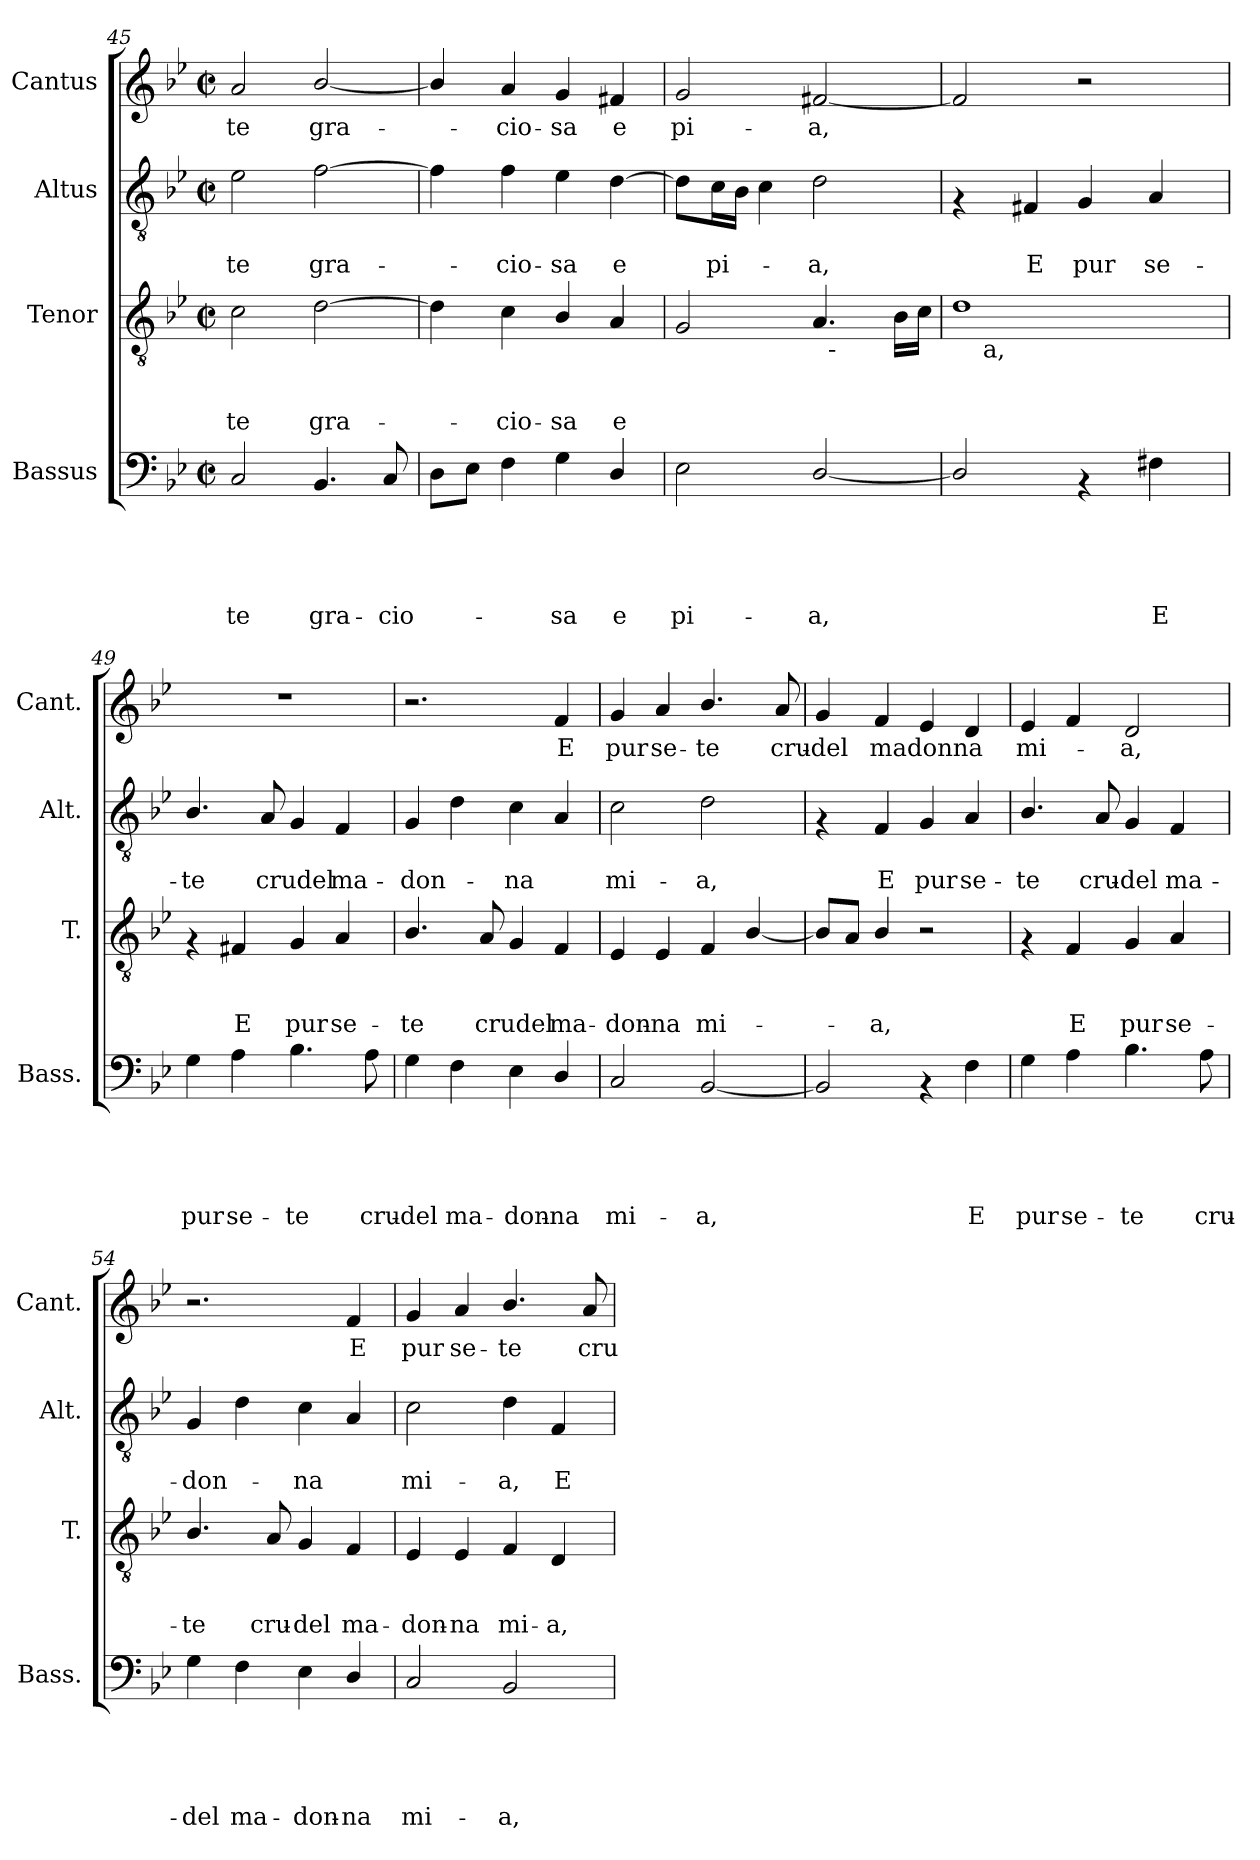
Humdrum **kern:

**kern	**text	**text	**text	**text	**text	**kern	**text	**text	**text	**kern	**text	**text	**kern	**text
*part4	*part4	*part4	*part4	*part4	*part4	*part3	*part3	*part3	*part3	*part2	*part2	*part2	*part1	*part1
*staff4	*staff4	*staff4	*staff4	*staff4	*staff4	*staff3	*staff3	*staff3	*staff3	*staff2	*staff2	*staff2	*staff1	*staff1
*I"Bassus	*	*	*	*	*	*I"Tenor	*	*	*	*I"Altus	*	*	*I"Cantus	*
*I'Bass.	*	*	*	*	*	*I'T.	*	*	*	*I'Alt.	*	*	*I'Cant.	*
*clefF4	*	*	*	*	*	*clefGv2	*	*	*	*clefGv2	*	*	*clefG2	*
*k[b-e-]	*	*	*	*	*	*k[b-e-]	*	*	*	*k[b-e-]	*	*	*k[b-e-]	*
*B-:	*	*	*	*	*	*B-:	*	*	*	*B-:	*	*	*B-:	*
*M2/2	*	*	*	*	*	*M2/2	*	*	*	*M2/2	*	*	*M2/2	*
*met(c|)	*	*	*	*	*	*met(c|)	*	*	*	*met(c|)	*	*	*met(c|)	*
=45	=45	=45	=45	=45	=45	=45	=45	=45	=45	=45	=45	=45	=45	=45
!	!	!	!	!	!LO:LY:b	!	!	!	!LO:LY:b	!	!	!LO:LY:b	!	!LO:LY:b
2C/	.	.	.	.	-te	2c\	.	.	-te	2e-\	.	-te	2a/	-te
!	!	!	!	!	!LO:LY:b	!	!	!	!LO:LY:b	!	!	!LO:LY:b	!	!LO:LY:b
4.BB-/	.	.	.	.	gra-	[>2d\	.	.	gra-	[>2f\	.	gra-	[<2b-/	gra-
!	!	!	!	!	!LO:LY:b	!	!	!	!	!	!	!	!	!
8C/	.	.	.	.	-cio-	.	.	.	.	.	.	.	.	.
=46	=46	=46	=46	=46	=46	=46	=46	=46	=46	=46	=46	=46	=46	=46
8D\L	.	.	.	.	.	4d\]	.	.	.	4f\]	.	.	4b-/]	.
8E-\J	.	.	.	.	.	.	.	.	.	.	.	.	.	.
!	!	!	!	!	!	!	!	!	!LO:LY:b	!	!	!LO:LY:b	!	!LO:LY:b
4F\	.	.	.	.	.	4c\	.	.	-cio-	4f\	.	-cio-	4a/	-cio-
!	!	!	!	!	!LO:LY:b	!	!	!	!LO:LY:b	!	!	!LO:LY:b	!	!LO:LY:b
4G\	.	.	.	.	-sa	4B-/	.	.	-sa	4e-\	.	-sa	4g/	-sa
!	!	!	!	!	!LO:LY:b	!	!	!	!LO:LY:b	!	!	!LO:LY:b	!	!LO:LY:b
4D/	.	.	.	.	e	4A/	.	.	e	[<4d\	.	e	4f#X/	e
!!LO:PB:g=z
=47	=47	=47	=47	=47	=47	=47	=47	=47	=47	=47	=47	=47	=47	=47
!	!	!	!	!	!	!LO:TX:b:t=pi	!	!	!	!	!	!	!	!
!	!	!	!	!	!LO:LY:b	!	!	!	!	!	!	!	!	!LO:LY:b
*	*	*	*	*	*	*^	*	*	*	*	*	*	*	*
2E-\	.	.	.	.	pi-	2G/	2ryy	.	.	.	8d\L]	.	.	2g/	pi-
!	!	!	!	!	!	!	!	!	!	!	!	!	!LO:LY:b	!	!
.	.	.	.	.	.	.	.	.	.	.	16c\L	.	pi-	.	.
.	.	.	.	.	.	.	.	.	.	.	16B-\JJ	.	.	.	.
.	.	.	.	.	.	.	.	.	.	.	4c\	.	.	.	.
!	!	!	!	!	!LO:LY:b	!	!	!	!	!	!	!	!LO:LY:b	!	!LO:LY:b
[<2D/	.	.	.	.	-a,	4.A/	32ryy	.	.	.	2d\	.	-a,	[<2f#X/	-a,
!	!	!	!	!	!	!	!LO:TX:b:t=-	!	!	!	!	!	!	!	!
.	.	.	.	.	.	.	4...ryy	.	.	.	.	.	.	.	.
.	.	.	.	.	.	16B-\LL	.	.	.	.	.	.	.	.	.
.	.	.	.	.	.	16c\JJ	.	.	.	.	.	.	.	.	.
=48	=48	=48	=48	=48	=48	=48	=48	=48	=48	=48	=48	=48	=48	=48	=48
2D/]	.	.	.	.	.	1d	16.ryy	.	.	.	4rF	.	.	2f#/]	.
!	!	!	!	!	!	!	!LO:TX:b:t=a,	!	!	!	!	!	!	!	!
.	.	.	.	.	.	.	2ryy	.	.	.	.	.	.	.	.
!	!	!	!	!	!	!	!	!	!	!	!	!	!LO:LY:b	!	!
.	.	.	.	.	.	.	.	.	.	.	4F#X/	.	E	.	.
!	!	!	!	!	!	!	!	!	!	!	!	!	!LO:LY:b	!	!
4rAA	.	.	.	.	.	.	.	.	.	.	4G/	.	pur	2r	.
.	.	.	.	.	.	.	4ryy	.	.	.	.	.	.	.	.
!	!	!	!	!	!LO:LY:b	!	!	!	!	!	!	!	!LO:LY:b	!	!
4F#X\	.	.	.	.	E	.	.	.	.	.	4A/	.	se-	.	.
.	.	.	.	.	.	.	8ryy	.	.	.	.	.	.	.	.
.	.	.	.	.	.	.	32ryy	.	.	.	.	.	.	.	.
=49	=49	=49	=49	=49	=49	=49	=49	=49	=49	=49	=49	=49	=49	=49	=49
!	!	!	!	!	!LO:LY:b	!	!	!	!	!	!	!	!LO:LY:b	!	!
*	*	*	*	*	*	*v	*v	*	*	*	*	*	*	*	*
4G\	.	.	.	.	pur	4rF	.	.	.	4.B-/	.	-te	1r	.
!	!	!	!	!	!LO:LY:b	!	!	!	!LO:LY:b	!	!	!	!	!
4A\	.	.	.	.	se-	4F#X/	.	.	E	.	.	.	.	.
!	!	!	!	!	!	!	!	!	!	!	!	!LO:LY:b	!	!
.	.	.	.	.	.	.	.	.	.	8A/	.	crudel	.	.
!	!	!	!	!	!LO:LY:b	!	!	!	!LO:LY:b	!	!	!	!	!
4.B-\	.	.	.	.	-te	4G/	.	.	pur	4G/	.	.	.	.
!	!	!	!	!	!	!	!	!	!LO:LY:b	!	!	!LO:LY:b	!	!
.	.	.	.	.	.	4A/	.	.	se-	4F/	.	ma-	.	.
!	!	!	!	!	!LO:LY:b	!	!	!	!	!	!	!	!	!
8A\	.	.	.	.	cru-	.	.	.	.	.	.	.	.	.
=50	=50	=50	=50	=50	=50	=50	=50	=50	=50	=50	=50	=50	=50	=50
!	!	!	!	!	!LO:LY:b	!	!	!	!LO:LY:b	!	!	!LO:LY:b	!	!
4G\	.	.	.	.	-del	4.B-/	.	.	-te	4G/	.	-don-	2.r	.
!	!	!	!	!	!LO:LY:b	!	!	!	!	!	!	!	!	!
4F\	.	.	.	.	ma-	.	.	.	.	4d\	.	.	.	.
!	!	!	!	!	!	!	!	!	!LO:LY:b	!	!	!	!	!
.	.	.	.	.	.	8A/	.	.	crudel	.	.	.	.	.
!	!	!	!	!	!LO:LY:b	!	!	!	!	!	!	!LO:LY:b	!	!
4E-\	.	.	.	.	-don-	4G/	.	.	.	4c\	.	-na	.	.
!	!	!	!	!	!LO:LY:b	!	!	!	!LO:LY:b	!	!	!	!	!LO:LY:b
4D/	.	.	.	.	-na	4F/	.	.	ma-	4A/	.	.	4f/	E
=51	=51	=51	=51	=51	=51	=51	=51	=51	=51	=51	=51	=51	=51	=51
!	!	!	!	!	!LO:LY:b	!	!	!	!LO:LY:b	!	!	!LO:LY:b	!	!LO:LY:b
2C/	.	.	.	.	mi-	4E-/	.	.	-don-	2c\	.	mi-	4g/	pur
!	!	!	!	!	!	!	!	!	!LO:LY:b	!	!	!	!	!LO:LY:b
.	.	.	.	.	.	4E-/	.	.	-na	.	.	.	4a/	se-
!	!	!	!	!	!LO:LY:b	!	!	!	!LO:LY:b	!	!	!LO:LY:b	!	!LO:LY:b
[<2BB-/	.	.	.	.	-a,	4F/	.	.	mi-	2d\	.	-a,	4.b-/	-te
.	.	.	.	.	.	[<4B-/	.	.	.	.	.	.	.	.
!	!	!	!	!	!	!	!	!	!	!	!	!	!	!LO:LY:b
.	.	.	.	.	.	.	.	.	.	.	.	.	8a/	cru-
=52	=52	=52	=52	=52	=52	=52	=52	=52	=52	=52	=52	=52	=52	=52
!	!	!	!	!	!	!	!	!	!	!	!	!	!	!LO:LY:b
2BB-/]	.	.	.	.	.	8B-/L]	.	.	.	4rF	.	.	4g/	-del
.	.	.	.	.	.	8A/J	.	.	.	.	.	.	.	.
!	!	!	!	!	!	!	!	!	!LO:LY:b	!	!	!LO:LY:b	!	!LO:LY:b
.	.	.	.	.	.	4B-/	.	.	-a,	4F/	.	E	4f/	madonna
!	!	!	!	!	!	!	!	!	!	!	!	!LO:LY:b	!	!
4rAA	.	.	.	.	.	2r	.	.	.	4G/	.	pur	4e-/	.
!	!	!	!	!	!LO:LY:b	!	!	!	!	!	!	!LO:LY:b	!	!
4F\	.	.	.	.	E	.	.	.	.	4A/	.	se-	4d/	.
!!LO:PB:g=z
=53	=53	=53	=53	=53	=53	=53	=53	=53	=53	=53	=53	=53	=53	=53
!	!	!	!	!	!LO:LY:b	!	!	!	!	!	!	!LO:LY:b	!	!LO:LY:b
4G\	.	.	.	.	pur	4rF	.	.	.	4.B-/	.	-te	4e-/	mi-
!	!	!	!	!	!LO:LY:b	!	!	!	!LO:LY:b	!	!	!	!	!
4A\	.	.	.	.	se-	4F/	.	.	E	.	.	.	4f/	.
!	!	!	!	!	!	!	!	!	!	!	!	!LO:LY:b	!	!
.	.	.	.	.	.	.	.	.	.	8A/	.	cru-	.	.
!	!	!	!	!	!LO:LY:b	!	!	!	!LO:LY:b	!	!	!LO:LY:b	!	!LO:LY:b
4.B-\	.	.	.	.	-te	4G/	.	.	pur	4G/	.	-del	2d/	-a,
!	!	!	!	!	!	!	!	!	!LO:LY:b	!	!	!LO:LY:b	!	!
.	.	.	.	.	.	4A/	.	.	se-	4F/	.	ma-	.	.
!	!	!	!	!	!LO:LY:b	!	!	!	!	!	!	!	!	!
8A\	.	.	.	.	cru-	.	.	.	.	.	.	.	.	.
=54	=54	=54	=54	=54	=54	=54	=54	=54	=54	=54	=54	=54	=54	=54
!	!	!	!	!	!LO:LY:b	!	!	!	!LO:LY:b	!	!	!LO:LY:b	!	!
4G\	.	.	.	.	-del	4.B-/	.	.	-te	4G/	.	-don-	2.r	.
!	!	!	!	!	!LO:LY:b	!	!	!	!	!	!	!	!	!
4F\	.	.	.	.	ma-	.	.	.	.	4d\	.	.	.	.
!	!	!	!	!	!	!	!	!	!LO:LY:b	!	!	!	!	!
.	.	.	.	.	.	8A/	.	.	cru-	.	.	.	.	.
!	!	!	!	!	!LO:LY:b	!	!	!	!LO:LY:b	!	!	!LO:LY:b	!	!
4E-\	.	.	.	.	-don-	4G/	.	.	-del	4c\	.	-na	.	.
!	!	!	!	!	!LO:LY:b	!	!	!	!LO:LY:b	!	!	!	!	!LO:LY:b
4D/	.	.	.	.	-na	4F/	.	.	ma-	4A/	.	.	4f/	E
=55	=55	=55	=55	=55	=55	=55	=55	=55	=55	=55	=55	=55	=55	=55
!	!	!	!	!	!LO:LY:b	!	!	!	!LO:LY:b	!	!	!LO:LY:b	!	!LO:LY:b
2C/	.	.	.	.	mi-	4E-/	.	.	-don-	2c\	.	mi-	4g/	pur
!	!	!	!	!	!	!	!	!	!LO:LY:b	!	!	!	!	!LO:LY:b
.	.	.	.	.	.	4E-/	.	.	-na	.	.	.	4a/	se-
!	!	!	!	!	!LO:LY:b	!	!	!	!LO:LY:b	!	!	!LO:LY:b	!	!LO:LY:b
2BB-/	.	.	.	.	-a,	4F/	.	.	mi-	4d\	.	-a,	4.b-/	-te
!	!	!	!	!	!	!	!	!	!LO:LY:b	!	!	!LO:LY:b	!	!
.	.	.	.	.	.	4D/	.	.	-a,	4F/	.	E	.	.
!	!	!	!	!	!	!	!	!	!	!	!	!	!	!LO:LY:b
.	.	.	.	.	.	.	.	.	.	.	.	.	8a/	cru-
=	=	=	=	=	=	=	=	=	=	=	=	=	=	=
*-	*-	*-	*-	*-	*-	*-	*-	*-	*-	*-	*-	*-	*-	*-
